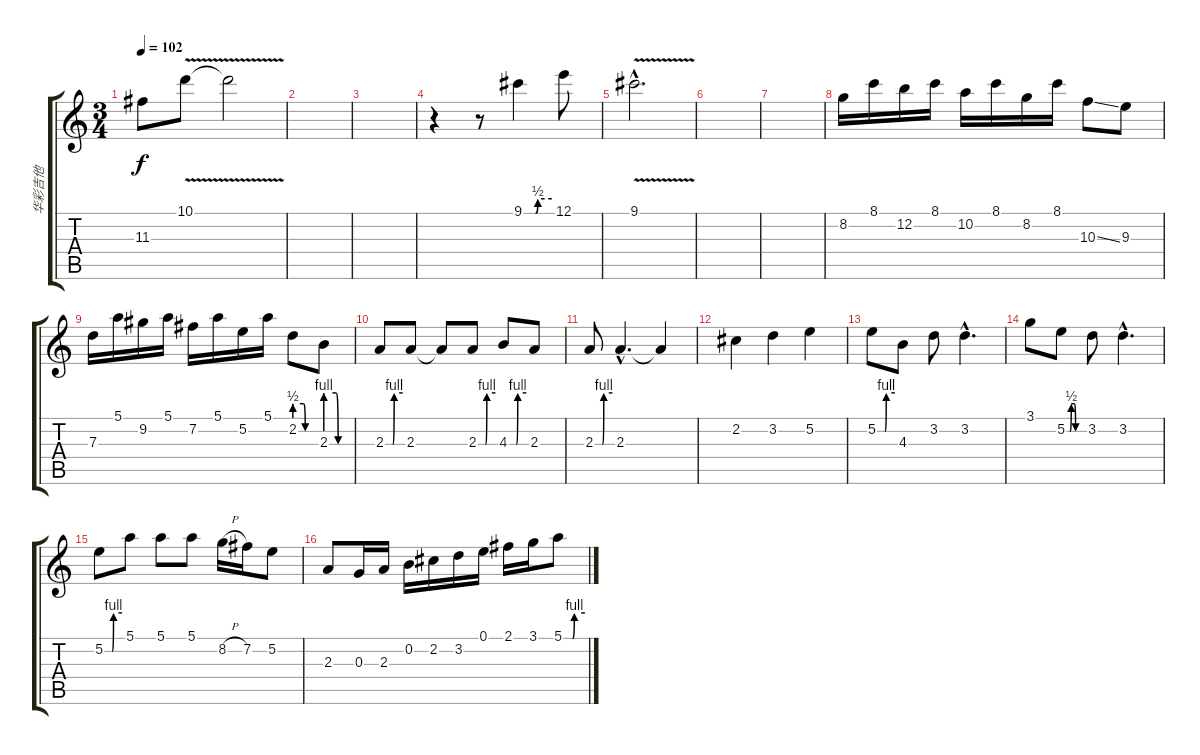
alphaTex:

\track ("华彩吉他" "华彩吉他") {instrument acousticguitarsteel}
\staff {score tabs}
\tuning (E4 B3 G3 D3 A2 E2) {hide}
\ts (3 4)
\tempo 102
\clef g2
\ks c
11.3.8{dy f} 10.1{v}.8 10.1{t}.2 |
|
|
r.4 r.8 9.1{be (custom 0 0 25 0 30 2 60 2)}.4 12.1.8 |
9.1{v hac}.2{d} |
|
|
8.2.16 8.1.16 12.2.16 8.1.16 10.2.16 8.1.16 8.2.16 8.1.16 10.3{ss}.8 9.3.8 |
7.3.16 5.1.16 9.2.16 5.1.16 7.2.16 5.1.16 5.2.16 5.1.16 2.2{be (custom 0 2 25 2 30 0 60 0)}.8 2.3{be (custom 0 4 25 4 30 0 60 0)}.8 |
2.3{be (custom 0 0 25 0 30 4 60 4)}.8 2.3.8 2.3{t}.8 2.3{be (custom 0 0 25 0 30 4 60 4)}.8 4.3{be (custom 0 0 25 0 30 4 60 4)}.8 2.3.8 |
2.3{be (custom 0 0 25 0 30 4 60 4)}.8 2.3{hac}.4{d} 2.3{t}.4 |
2.2.4 3.2.4 5.2.4 |
5.2{be (custom 0 0 25 0 30 4 60 4)}.8 4.3.8 3.2.8 3.2{hac}.4{d} |
3.1.8 5.2{be (custom 0 0 10 0 15 2 25 2 30 0 60 0)}.8 3.2.8 3.2{hac}.4{d} |
5.2{be (custom 0 0 25 0 30 4 60 4)}.8 5.1.8 5.1.8 5.1.8 8.2{h}.16 7.2.16 5.2.8 |
2.3.8 0.3.16 2.3.16 0.2.16 2.2.16 3.2.16 0.1.16 2.1.16 3.1.16 5.1{be (custom 0 0 25 0 30 4 60 4)}.8
